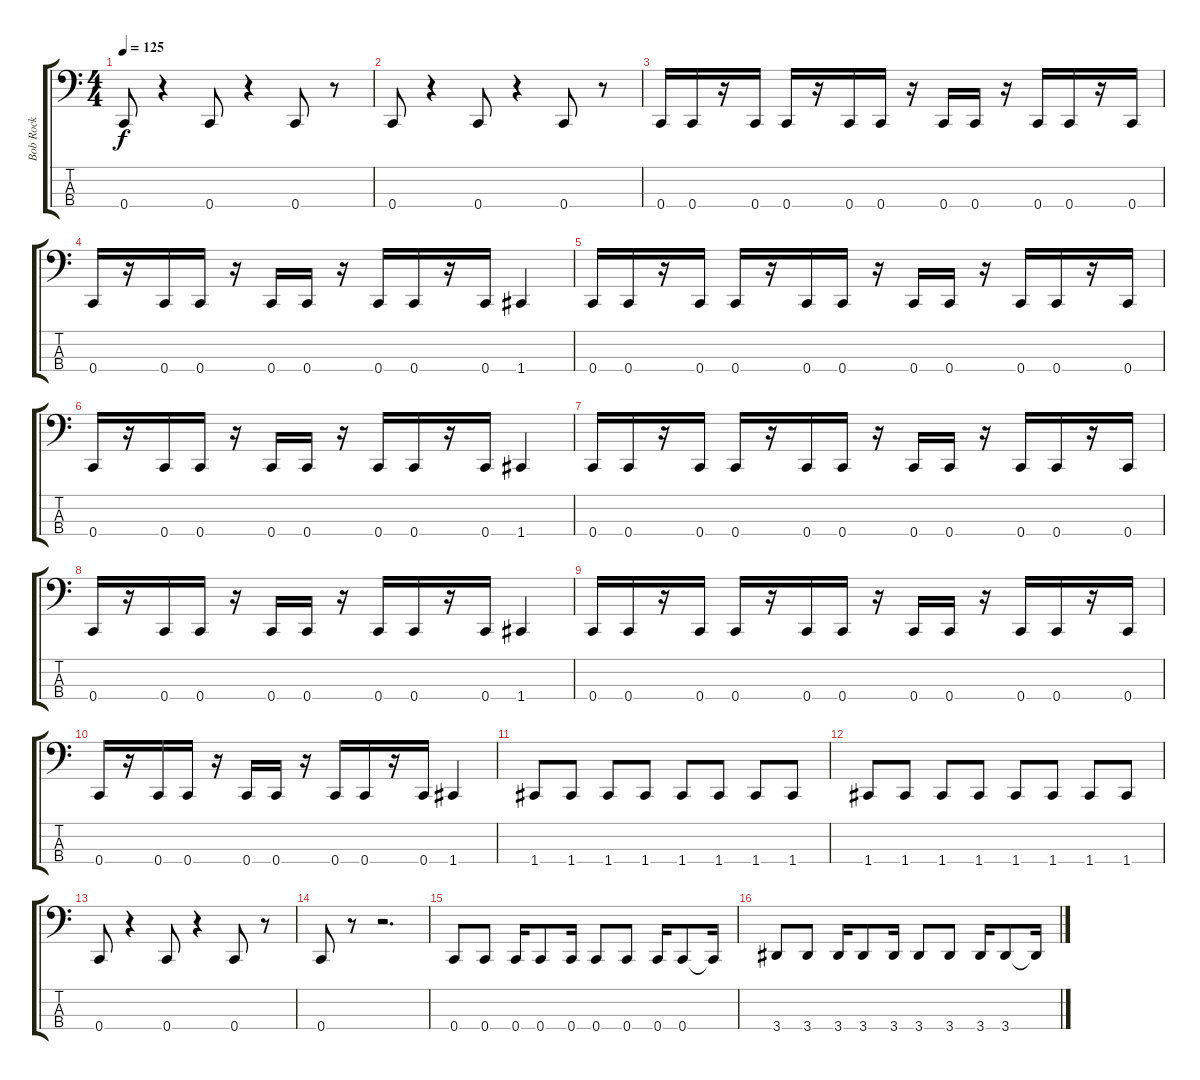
\track ("Bob Rock" "Bob Rock") {instrument electricbasspick}
\staff {score tabs}
\tuning (F2 C2 G1 C1) {hide}
\ts (4 4)
\tempo 125
\clef f4
\ks c
0.4.8{dy f} r.4 0.4.8 r.4 0.4.8 r.8 |
0.4.8 r.4 0.4.8 r.4 0.4.8 r.8 |
0.4.16 0.4.16 r.16 0.4.16 0.4.16 r.16 0.4.16 0.4.16 r.16 0.4.16 0.4.16 r.16 0.4.16 0.4.16 r.16 0.4.16 |
0.4.16 r.16 0.4.16 0.4.16 r.16 0.4.16 0.4.16 r.16 0.4.16 0.4.16 r.16 0.4.16 1.4.4 |
0.4.16 0.4.16 r.16 0.4.16 0.4.16 r.16 0.4.16 0.4.16 r.16 0.4.16 0.4.16 r.16 0.4.16 0.4.16 r.16 0.4.16 |
0.4.16 r.16 0.4.16 0.4.16 r.16 0.4.16 0.4.16 r.16 0.4.16 0.4.16 r.16 0.4.16 1.4.4 |
0.4.16 0.4.16 r.16 0.4.16 0.4.16 r.16 0.4.16 0.4.16 r.16 0.4.16 0.4.16 r.16 0.4.16 0.4.16 r.16 0.4.16 |
0.4.16 r.16 0.4.16 0.4.16 r.16 0.4.16 0.4.16 r.16 0.4.16 0.4.16 r.16 0.4.16 1.4.4 |
0.4.16 0.4.16 r.16 0.4.16 0.4.16 r.16 0.4.16 0.4.16 r.16 0.4.16 0.4.16 r.16 0.4.16 0.4.16 r.16 0.4.16 |
0.4.16 r.16 0.4.16 0.4.16 r.16 0.4.16 0.4.16 r.16 0.4.16 0.4.16 r.16 0.4.16 1.4.4 |
1.4.8 1.4.8 1.4.8 1.4.8 1.4.8 1.4.8 1.4.8 1.4.8 |
1.4.8 1.4.8 1.4.8 1.4.8 1.4.8 1.4.8 1.4.8 1.4.8 |
0.4.8 r.4 0.4.8 r.4 0.4.8 r.8 |
0.4.8 r.8 r.2{d} |
0.4.8 0.4.8 0.4.16 0.4.8 0.4.16 0.4.8 0.4.8 0.4.16 0.4.8 0.4{t}.16 |
3.4.8 3.4.8 3.4.16 3.4.8 3.4.16 3.4.8 3.4.8 3.4.16 3.4.8 3.4{t}.16
